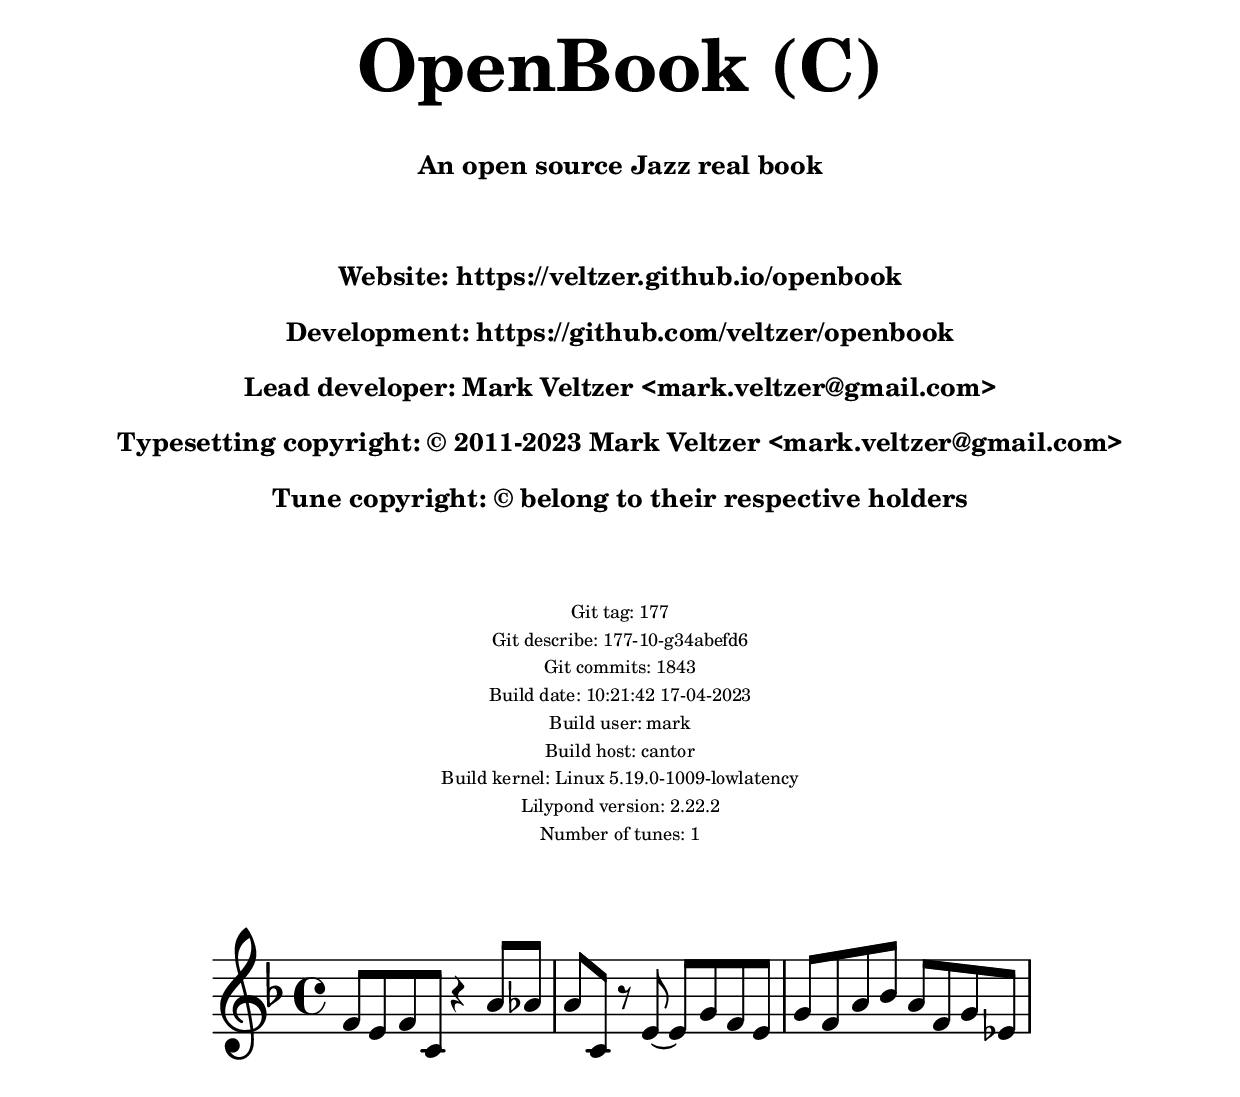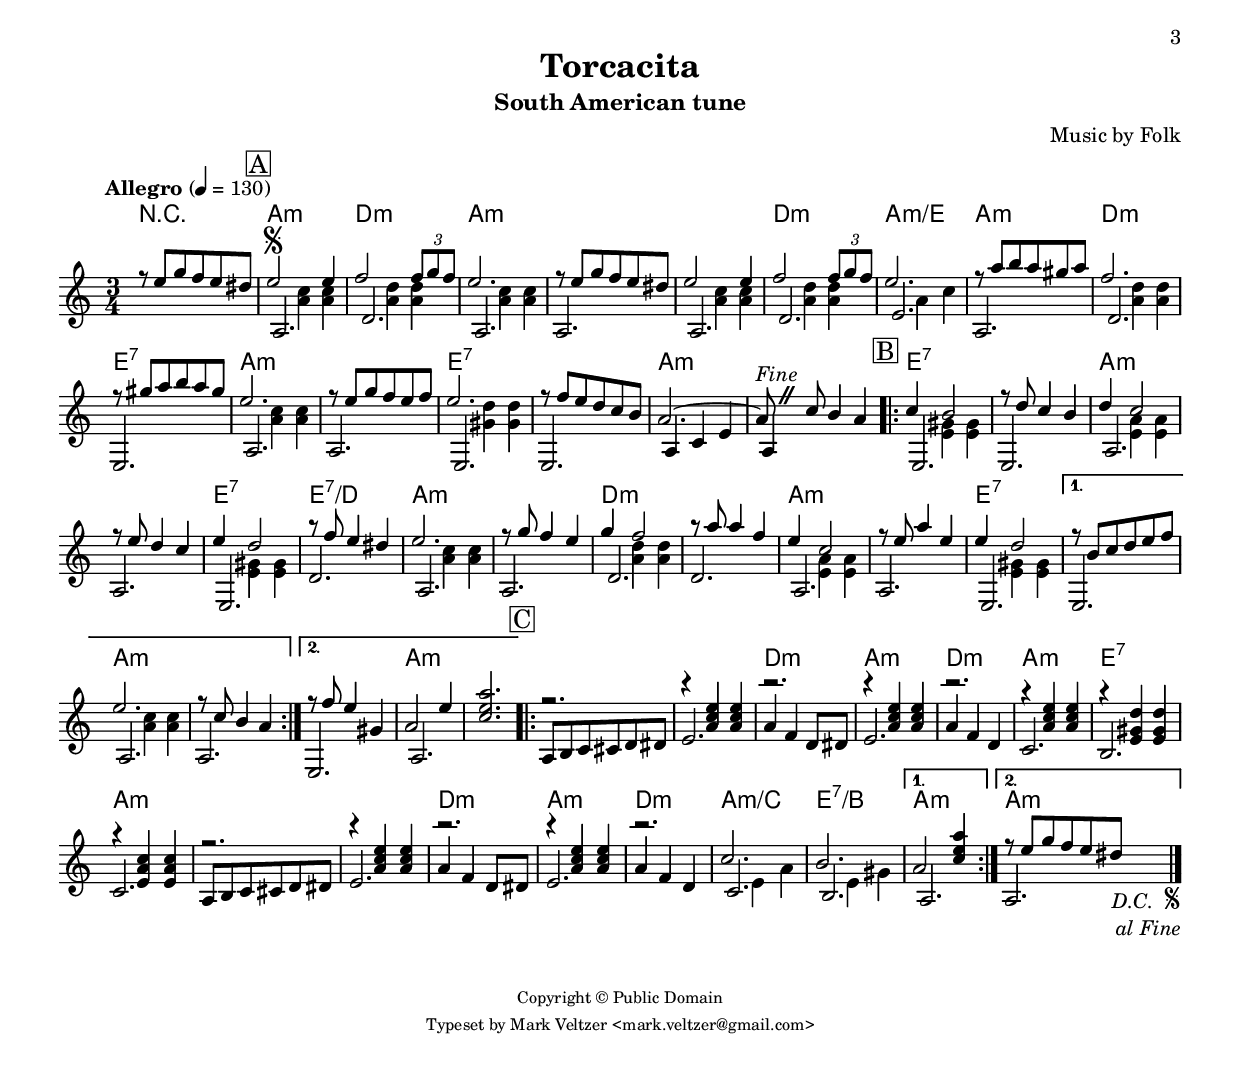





% lets emit the definitions

% end verbatim - this comment is a hack to prevent texinfo.tex
% from choking on non-European UTF-8 subsets

% this version tag will keep me compiling only on this version of lilypond.
%=====================================================================

\version "2.22.2"

% lets define a variable to hold the formatted build date (man 3 strftime):
%date=#(strftime "%T %d-%m-%Y" (localtime (current-time)))
%lilypond_version=#(lilypond-version)

% setting instruments for midi generation (bah - this doesn't work...)
%=====================================================================
%\set ChordNames.midiInstrument = #"acoustic grand"
%\set Staff.midiInstrument = #"flute"
%\set PianoStaff.instrumentName = #"acoustic grand"
% do not show chords unless they change...
%\set chordChanges = ##t

% number of staffs per page (this does not work because of my breaks)
%\paper {
%	system-count = #7
%}

\paper {
%% reduce spaces between systems and the bottom (taken from the lilypond
%% documentation and found the relevant variable)
%% the result of this is that I can fit 8 single staffs in one page
%% which is ideal for Jazz (think 32 bar divided into 8 lines of 4 bars each...).
%% I should really only apply this thing for Jazz tunes but that is a TODO item.
%% default is 4\mm - 3 already causes 8 staffs to take 2 pages
	between-system-padding = 2\mm
%% default is 20\mm
%% between-system-space = 16\mm
%% ragged-last-bottom = ##f
%% ragged-bottom = ##f

%% make lilypond increase the distance of the footer from the bottom of the page
%% it seems that if you don't do something like this you're going to have
%% a real problem seeing the footer in postscript printing....
%%bottom-margin = 2.5\cm

%% from /usr/share/lilypond/2.12.3/ly/titling-init.ly
%% to stop lilypond from printing footers...
	oddFooterMarkup = \markup {}

%% prevent lilypond from printing the headers...

	scoreTitleMarkup = \markup {}
	bookTitleMarkup = \markup {}
}
\layout {
%% don't have the first line indented
	indent = 0.0 \cm
%% don't know what this is (taken from Laurent Martelli...)
%%textheight = 1.5\cm

	\context {
		\Score
	%% change the size of the text fonts
	%%\override LyricText #'font-family = #'typewriter
		\override LyricText #'font-size = #'-2

	%% set the style of the chords to Jazz - I don't see this making any effect
		\override ChordName #'style = #'jazz
	%%\override ChordName #'word-space = #2

	%% set the chord size and font
	%%\override ChordName #'font-series = #'bold
	%%\override ChordName #'font-family = #'roman
	%%\override ChordName #'font-size = #-1

	%% don't show bar numbers (for jazz it makes it too cluttery)
		\remove "Bar_number_engraver"
	}
}
% reduce the font size (taken from the lilypond info documentation, default is 20)
#(set-global-staff-size 17.82)

% There is no need to set the paper size to a4 since it is the default.
% make lilypond use paper of size a4 (Is this the default ?!?)
%#(set-default-paper-size "a4")
%)

% Don't have textedit:// links for every note in the pdf file.
% This reduces the size of the pdf by a lot
\pointAndClickOff

% chord related matters
myChordDefinitions={
	<c ees ges bes des' fes' aes'>-\markup \super {7alt}
	<c e g bes f'>-\markup \super {7sus}
	<c e g bes d f'>-\markup \super {9sus}
	<c e g f'>-\markup \super {sus}
	<c ees ges bes>-\markup { "m" \super { "7 " \flat "5" } }
	<c ees ges beses>-\markup { "dim" \super { "7" } }
	<c ees ges>-\markup { "dim" }
%%<c e g b>-\markup { "maj7" }
	<c e gis bes d'>-\markup { \super { "9 " \sharp "5" } }
	<c e g bes d' a'>-\markup \super {13}
	<c e g bes d' fis'>-\markup { \super { "9 " \sharp "11" } }
}
myChordExceptions=#(append
	(sequential-music-to-chord-exceptions myChordDefinitions #t)
	ignatzekExceptions
)

% some macros to be reused all over
% =====================================================================
myBreak=\break
% do line breaks really matter?
myEndLine=\break
%myEndLine={}
myEndLineVoltaNotLast={}
myEndLineVoltaLast=\break
myEndLineVolta=\break
partBar=\bar "||"
endBar=\bar "|."
startBar=\bar ".|"
startRepeat=\bar "|:"
endRepeat=\bar ":|"
startTune={}
endTune=\bar "|."
myFakeEndLine={}
mySegno=\mark \markup { \musicglyph #"scripts.segno" }
myCoda=\mark \markup { \musicglyph #"scripts.coda" }

% some functions to be reused all over
% =====================================================================
% A wrapper for section markers that allows us to control their formatting

% You can have a circle instead of a box using:
% \mark \markup { \circle #mark }
myMark =
#(define-music-function
	(parser location mark)
	(markup?)
	#{
	\mark \markup { \box #mark }
	#})
myWordMark =
#(define-music-function
	(parser location mark)
	(markup?)
	#{
	\mark \markup { \box #mark }
	#})
% grace that does appoggiatura
%\grace $notes
myGrace = #(define-music-function (parser location notes) (ly:music?) #{ \appoggiatura $notes #})
% grace that does nothing
%myGrace = #(define-music-function (parser location notes) (ly:music?) #{ #})

% this is a macro that * really * breaks lines. You don't really need this since a regular \break will work
% AS LONG AS you have the '\remove Bar_engraver' enabled...
hardBreak={ \bar "" \break }
% a macro to make vertical space
verticalSpace=\markup { \null }

% macros to help in parenthesizing chords
% see the playground area for openbook and http://lilypond.1069038.n5.nabble.com/Parenthesizing-chord-names-td44370.html
#(define (left-parenthesis-ignatzek-chord-names in-pitches bass inversion context) (markup #:line ("(" (ignatzek-chord-names in-pitches bass inversion context))))
#(define (right-parenthesis-ignatzek-chord-names in-pitches bass inversion context) (markup #:line ((ignatzek-chord-names in-pitches bass inversion context) ")")))
#(define (parenthesis-ignatzek-chord-names in-pitches bass inversion context) (markup #:line ("(" (ignatzek-chord-names in-pitches bass inversion context) ")")))
LPC = { \once \set chordNameFunction = #left-parenthesis-ignatzek-chord-names }
RPC = { \once \set chordNameFunction = #right-parenthesis-ignatzek-chord-names }
OPC = { \once \set chordNameFunction = #parenthesis-ignatzek-chord-names }

% some macros for marking parts of jazz tunes
% =====================================================================
startSong={}
% If we want endings of parts to be denoted by anything we need
% to find a smarter function that this since this will tend
% to make other things disapper (repeat markings etc)
%endSong=\bar "|."
endSong={}
startPart={}
% If we want endings of parts to be denoted by anything we need
% to find a smarter function that this since this will tend
% to make other things disapper (repeat markings etc)
% endPart=\bar "||"
endPart={}
startChords={
%% this causes chords that do not change to disappear...
	\set chordChanges = ##t
%% use my own chord exceptions
	\set chordNameExceptions = #myChordExceptions
}
endChords={}


% lets always include guitar definitions
\include "predefined-guitar-fretboards.ly"

% book header
%\book {
%% this is the title page
	\bookpart {
		\markup {
			\column {
				\null
				\null
				\null
				\null
				\null
				\null
				\null
				\null
				\null
				\null
				\fill-line { \fontsize #11 \bold "OpenBook (C)"}
				\null
				\null
				\fill-line { \larger \larger \bold "An open source Jazz real book" }
				\null
				\null
				\null
				\fill-line {
					\huge \bold \concat {
						"Website: "
						\with-url #"https://veltzer.github.io/openbook" https://veltzer.github.io/openbook
					}
				}
				\null
				\fill-line {
					\huge \bold \concat {
						"Development: "
						\with-url #"https://github.com/veltzer/openbook" https://github.com/veltzer/openbook
					}
				}
				\null
				\fill-line {
					\huge \bold \concat {
						"Lead developer: Mark Veltzer "
						"<" \with-url #"mailto:mark.veltzer@gmail.com" mark.veltzer@gmail.com ">"
					}
				}
				\null
				\fill-line {
					\huge \bold \concat {
						"Typesetting copyright: © 2011-"
						2023
						" Mark Veltzer "
						"<" \with-url #"mailto:mark.veltzer@gmail.com" mark.veltzer@gmail.com ">"
					}
				}
				\null
				\fill-line { \huge \bold "Tune copyright: © belong to their respective holders" }
				\null
				\null
				\null
				\fill-line { \small "Git tag: 177" }
				\fill-line { \small "Git describe: 177-10-g34abefd6" }
				\fill-line { \small "Git commits: 1843" }
				\fill-line { \small "Build date: 10:21:42 17-04-2023" }
				\fill-line { \small "Build user: mark" }
				\fill-line { \small "Build host: cantor" }
				\fill-line { \small "Build kernel: Linux 5.19.0-1009-lowlatency" }
				\fill-line { \small "Lilypond version: 2.22.2" }
				\fill-line { \small "Number of tunes: 1" }
				\null
				\null
				\null
			}
		}
		\score {
			<<
				\new Staff="Melody" {
					\new Voice="Voice"
					\relative c' {
						\time 4/4
						\key f \major
						\set fontSize = #-3
						f8 e f c r4 a'8 aes | a c, r e~ e g f e | g f a bes a f g ees
					}
				}
			>>
			\layout {
				#(layout-set-staff-size 35)
				indent = 2.6\cm
			}
		}
	}

\markuplist \table-of-contents
\pageBreak

% from here everything needs to go into a loop

% include anything the user wants before the bookpart starts



PartChords=\chordmode {
	\startSong
	\startChords

%% there is no need to worry about which instrument plays the chords
%% since they will not be heard...

	r2. |

	a:m | d:m | a2.*2:m | \myFakeEndLine
	a2.:m | d:m | a:m/e | a:m | \myFakeEndLine
	d:m | e:7 | a2.*2:m | \myFakeEndLine
	e:7 | a:m | \myFakeEndLine

	\repeat volta 2 {
		e2.*2:7 | a:m | \myFakeEndLine
		e2.:7 | e:7/d | a2.*2:m | \myFakeEndLine
		d:m | a:m | \myFakeEndLine
		e2.:7 |
	} \alternative {
		{ e2.:7 | a2.*2:m | }
		{ e2.:7 | a2.*2:m | }
	} \myFakeEndLine

	\repeat volta 2 {
		a2.*2:m | d2.:m | a:m | \myFakeEndLine
		d:m | a:m | e:7 | a:m | \myFakeEndLine
		a2.*2:m | d2.:m | a:m | \myFakeEndLine
		d:m | a:m/c | e:7/b |
	} \alternative {
		{ a:m | }
		{ a:m | }
	} \myFakeEndLine

	\endChords
	\endSong
}

PartHighVoice=\relative c' {

	\tempo "Allegro" 4 = 130
	\time 3/4
	\key c \major

%% this is to let lily know that this is voice one
	\voiceOne

	r8 e' g f e dis |

	\myMark "A"
	e2\segno e4 | f2 \tuplet 3/2 {f8 g f} | e2. | r8 e g f e dis | \myFakeEndLine
	e2 e4 | f2 \tuplet 3/2 {f8 g f} | e2. | r8 a b a gis a | \myFakeEndLine
	f2. | r8 gis a b a gis | e2. | r8 e g f e f | \myFakeEndLine
	e2. | r8 f e d c b | a2. ~ | a8-\markup { \italic "Fine" }
	\override BreathingSign.text = \markup {
		\musicglyph #"scripts.caesura.straight"
	}
	\breathe
	c b4 a | \myFakeEndLine

	\myMark "B"
	\repeat volta 2 {
		c4 b2 | r8 d c4 b | d c2 | r8 e d4 c | \myFakeEndLine
		e d2 | r8 f e4 dis | e2. | r8 g f4 e | \myFakeEndLine
		g f2 | r8 a a4 f | e c2 | r8 e a4 e | \myFakeEndLine
		e d2 |
	} \alternative {
		{ r8 b c d e f | e2. | r8 c b4 a | }
		{ r8 f' e4 gis, | a2 e'4 | <c e a>2. | }
	} \myFakeEndLine

	\myMark "C"
	\repeat volta 2 {
		r2. | r4 <a c e> <a c e> | r2. | r4 <a c e> <a c e> | \myFakeEndLine
		r2. | r4 <a c e> <a c e> | r4 <e gis d'> <e gis d'> | r4 <e a c> <e a c> | \myFakeEndLine
		r2. | r4 <a c e> <a c e> | r2. | r4 <a c e> <a c e> | \myFakeEndLine
		r2. | c | b |
	} \alternative {
		{ a2 <c e a>4 | }
		{ r8 e g f e dis_\markup {
			\center-column {
				\line
				{ \italic "D.C. "
				\tiny \raise #1
				\musicglyph #"scripts.segno"
				}
				\italic " al Fine"
			}
		} | }
	} \myFakeEndLine

	\endTune
}

PartMidVoice=\relative c' {
	\time 3/4

%% this is to let lily know that this is voice one
	\voiceTwo

	s2. |

	s4 <a' c> <a c> | s <a d> <a d> | s <a c> <a c> | s2. |
	s4 <a c> <a c> | s <a d> <a d> | s a c | s2. |
	s4 <a d> <a d> | s2. | s4 <a c> <a c> | s2. |
	s4 <gis d'> <gis d'> | s2. | s | s |

	\repeat volta 2 {
		s4 <e gis> <e gis> | s2. | s4 <e a> <e a> | s2. |
		s4 <e gis> <e gis> | s2. | s4 <a c> <a c> | s2. |
		s4 <a d> <a d> | s2. | s4 <e a> <e a> | s2. |
		s4 <e gis> <e gis> |
	} \alternative {
		{ s2. | s4 <a c> <a c> | s2. | }
		{ s2. | s2. | s2. | }
	}

	\repeat volta 2 {
		s2. | s2. | s2. | s2. |
		s2. | s2. | s2. | s2. |
		s2. | s2. | s2. | s2. |
		s2. | s4 e a | s e gis |
	} \alternative {
		{ s2. | }
		{ s2. | }
	}
}

PartLowVoice=\relative c' {
	\time 3/4

%% this is to let lily know that this is voice one
	\voiceThree

	s2. |

	a2. | d | a | a |
	a | d | e | a, |
	d | e, | a | a |
	e | e | a4 c e | a, s s |

	\repeat volta 2 {
		e2. | e | a | a |
		e | d' | a | a |
		d | d | a | a |
		e |
	} \alternative {
		{ e | a | a | }
		{ e | a | s | }
	}

	\repeat volta 2 {
		a8 b c cis d dis | e2. | a4 f d8 dis | e2. |
		a4 f d | c2. | b | c |
		a8 b c cis d dis | e2. | a4 f d8 dis | e2. |
		a4 f d | c2. | b |
	} \alternative {
		{ a | }
		{ a | }
	}
}



\bookpart {

% this causes the variables to be defined...











% now play with the variables that depend on language



% calculate the tag line


% calculate the typesetby




\tocItem \markup "Torcacita / Folk"





% taken from "/usr/share/lilypond/2.12.3/ly/titling-init.ly"
\markup {
	\column {
		\override #'(baseline-skip . 3.5)
		\column {
			\huge \larger \bold
			\fill-line { \larger "Torcacita" }
			\fill-line { \large \smaller \bold \larger "South American tune" }
			\fill-line {
				""
				"Music by Folk"
			}
			\fill-line {
				""
			}
		}
	}
}
\noPageBreak






% score for printing
\score {
	<<
		\new ChordNames="Partchords" \PartChords
		\new Staff="Melody" <<
			\new Voice="highvoice" \PartHighVoice
			\new Voice="midvoice" \PartMidVoice
			\new Voice="lowvoice" \PartLowVoice
		>>
	>>
	\layout {
	}
}


\noPageBreak
\markup \column {
%% just a little space
	\null
	\fill-line {
		\smaller \smaller { "Copyright © Public Domain" }
	}
	\fill-line {
		\smaller \smaller { "Typeset by Mark Veltzer <mark.veltzer@gmail.com>" }
	}
}



}


% book footer
%}
